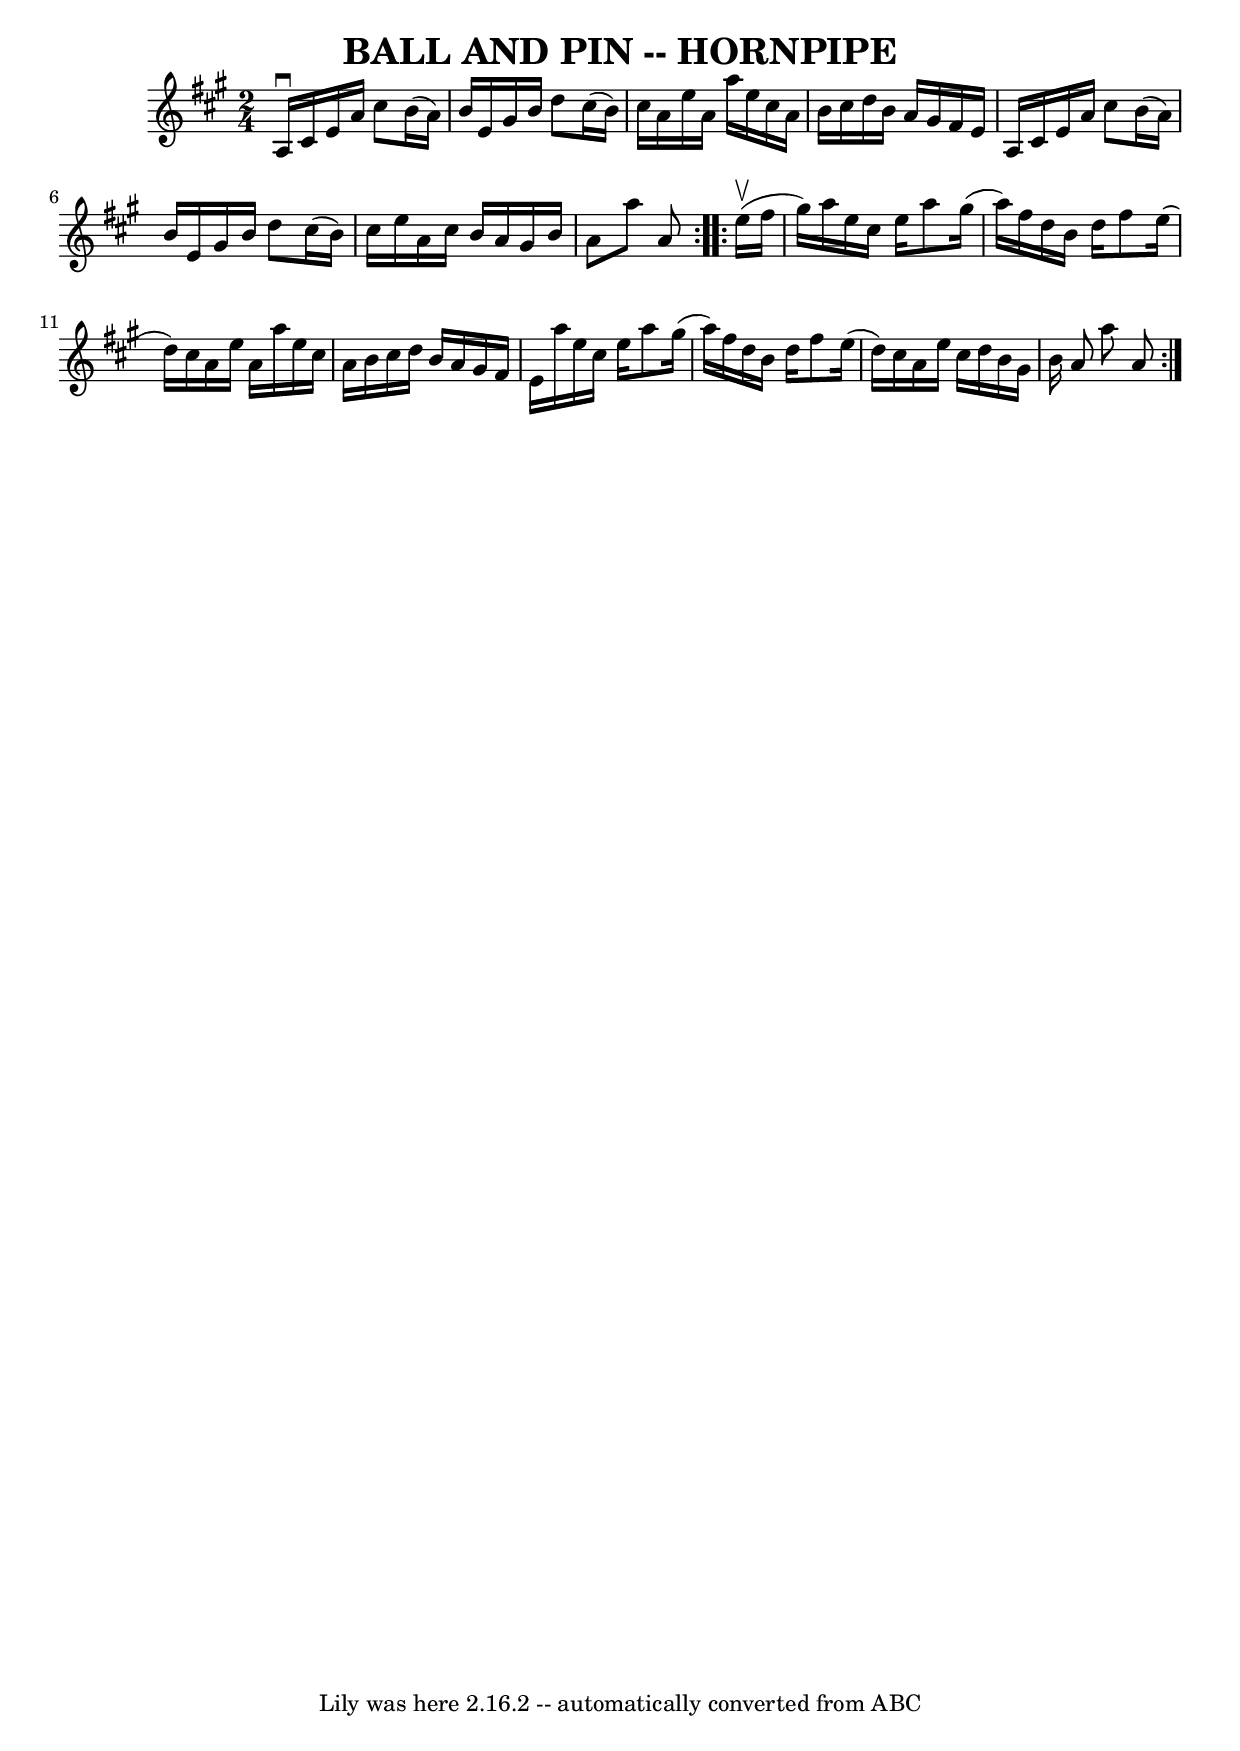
\version "2.16.2"
\include "Mammoth.ily"
\header {
	%% book = "Ryan's Mammoth Collection of Fiddle Tunes"
	crossRefNumber = "1"
	footnotes = ""
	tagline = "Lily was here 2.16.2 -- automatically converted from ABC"
	title = "BALL AND PIN -- HORNPIPE"
}
voicedefault =  {


\repeat volta 2 {
\time 2/4 
\key a \major a16^\downbow cis'16 e'16 a'16 cis''8    
b'16 (a'16)   |
 b'16 e'16 gis'16 b'16 d''8    
cis''16 (b'16)   |
 cis''16 a'16 e''16 a'16 a''16    
e''16 cis''16 a'16    |
 b'16 cis''16 d''16 b'16 a'16 
 gis'16 fis'16 e'16    |
     |
 a16 cis'16 e'16    
a'16 cis''8 b'16 (a'16)   |
 b'16 e'16 gis'16 b'16 
 d''8 cis''16 (b'16)   |
 cis''16 e''16 a'16    
cis''16 b'16 a'16 gis'16 b'16    |
 a'8 a''8 a'8    } 
    \repeat volta 2 { e''16 (^\upbow fis''16 gis''16)       
|
 a''16 e''16 cis''16 e''16 a''8 gis''16 (a''16)  
 |
 fis''16 d''16 b'16 d''16 fis''8 e''16 (d''16)  
 |
 cis''16 a'16 e''16 a'16 a''16 e''16 cis''16    
a'16    |
 b'16 cis''16 d''16 b'16 a'16 gis'16 fis'16 
 e'16    |
     |
 a''16 e''16 cis''16 e''16 a''8   
 gis''16 (a''16)   |
 fis''16 d''16 b'16 d''16 fis''8 
 e''16 (d''16)   |
 cis''16 a'16 e''16 cis''16    
d''16 b'16 gis'16 b'16    |
 a'8 a''8 a'8    }   
}

\score{
    <<

	\context Staff="default"
	{
	    \voicedefault 
	}

    >>
	\layout {
	}
	\midi {}
}
